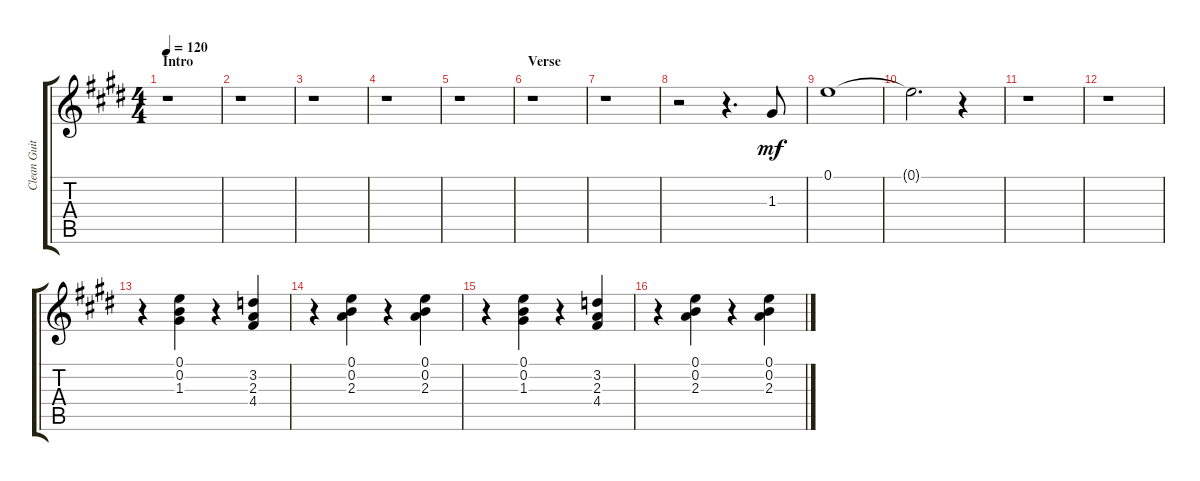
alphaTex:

\track ("Clean Guitar 2" "Clean Guit") {instrument electricguitarclean}
\staff {score tabs}
\tuning (E4 B3 G3 D3 A2 E2) {hide}
\ts (4 4)
\section ("" "Intro")
\tempo 120
\clef g2
\ks c#minor
r.1{dy mf instrument electricguitarclean} |
r.1 |
r.1 |
r.1 |
r.1 |
\section ("" "Verse")
r.1 |
r.1 |
r.2 r.4{d} 1.3.8 |
0.1.1 |
0.1{t}.2{d} r.4 |
r.1 |
r.1 |
r.4 (0.1 0.2 1.3).4 r.4 (3.2 2.3 4.4).4 |
r.4 (0.1 0.2 2.3).4 r.4 (0.1 0.2 2.3).4 |
r.4 (0.1 0.2 1.3).4 r.4 (3.2 2.3 4.4).4 |
r.4 (0.1 0.2 2.3).4 r.4 (0.1 0.2 2.3).4
